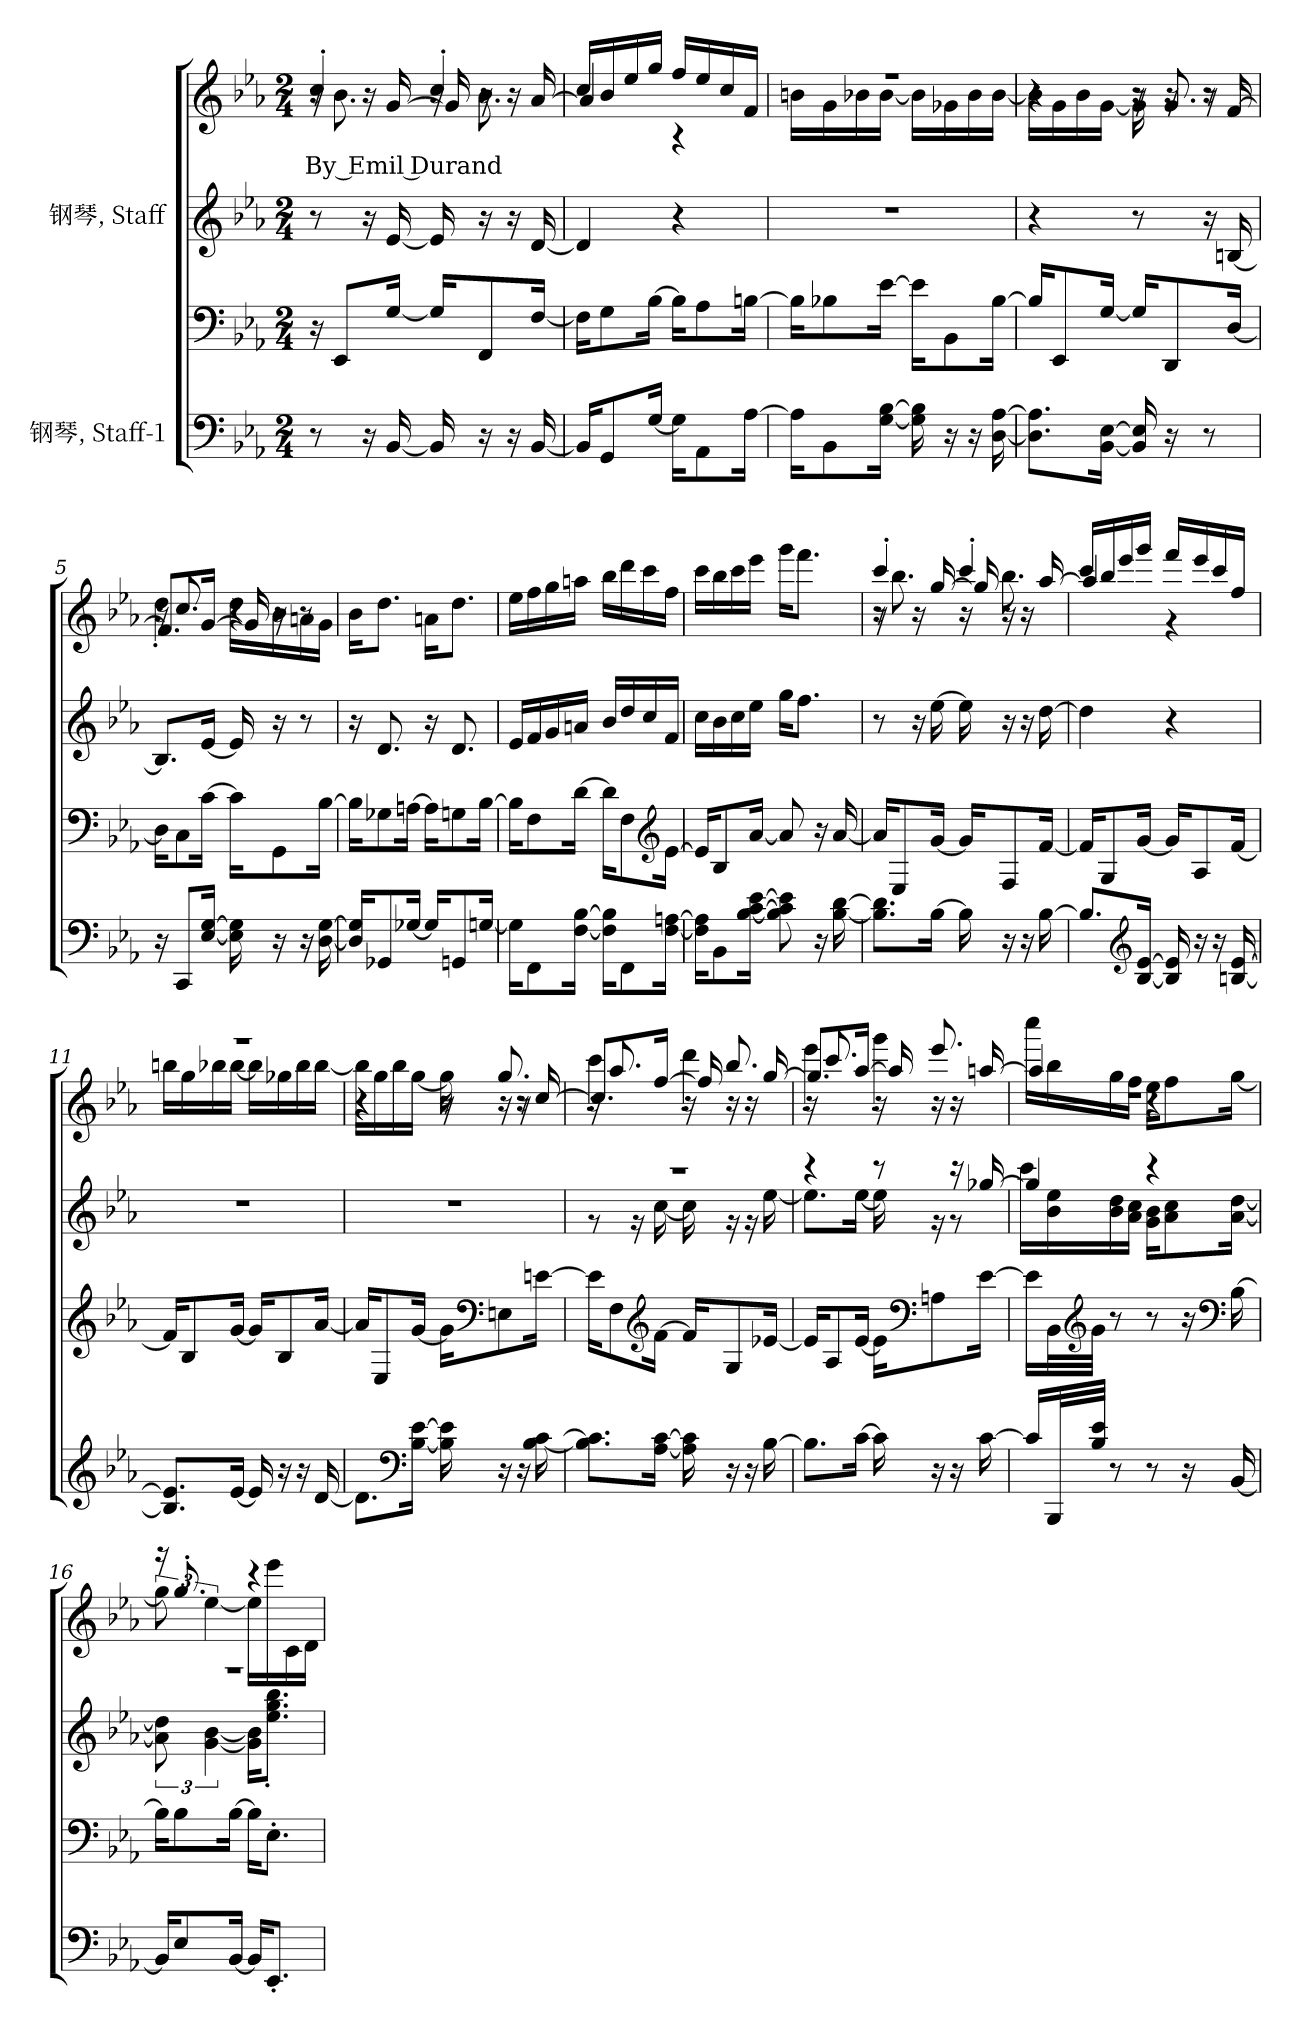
**kern	**kern	**kern	**kern	**text
*part2	*part2	*part1	*part1	*part1
*staff4	*staff3	*staff2	*staff1	*staff1
*I"钢琴, Staff-1	*	*I"钢琴, Staff	*	*
*clefF4	*clefF4	*clefG2	*clefG2	*
*k[b-e-a-]	*k[b-e-a-]	*k[b-e-a-]	*k[b-e-a-]	*
*M2/4	*M2/4	*M2/4	*M2/4	*
*MM130	*MM130	*MM130	*MM130	*
=1	=1	=1	=1	=1
*	*	*	*^	*
*	*	*	*	*^	*
8r	16r	8r	4cc'/	16r	8r	By Emil Durand
.	8EE-/L	.	.	8.b-\	.	.
16r	.	16r	.	.	16r	.
[16BB-/	[16G/Jk	[16e-/	.	.	[16g/	.
16BB-/]	16G/KL]	16e-/]	4cc'/	16r	16g/]	.
16r	8FF/	16r	.	8.b-\	16r	.
16r	.	16r	.	.	16r	.
[16BB-/	[16F/Jk	[16d/	.	.	[16a-/	.
*	*	*	*	*v	*v	*
=2	=2	=2	=2	=2	=2
16BB-/KL]	16F\KL]	4d/]	16cc/LL	4a-/]	.
8GG/	8G\	.	16b-/	.	.
.	.	.	16ee-/	.	.
[16G/Jk	[16B-\Jk	.	16gg/JJ	.	.
16G\KL]	16B-\KL]	4r	16ff/LL	4r	.
8AA-\	8A-\	.	16ee-/	.	.
.	.	.	16cc/	.	.
[16A-\Jk	[16Bn\Jk	.	16f/JJ	.	.
!!LO:LB:g=z	!!
=3	=3	=3	=3	=3	=3
16A-\KL]	16B\KL]	2r	2r	16bn\LL	.
8BB-\	8B-X\	.	.	16g\	.
.	.	.	.	16b-X\	.
[16G\ [16B-\Jk	[16e-\Jk	.	.	[16b-\JJ	.
16G\] 16B-\]	16e-\KL]	.	.	16b-\LL]	.
16r	8BB-\	.	.	16g-X\	.
16r	.	.	.	16b-\	.
[16D\ [16A-\	[16B-\Jk	.	.	[16b-\JJ	.
=4	=4	=4	=4	=4	=4
*	*	*	*	*^	*
8.D\] 8.A-\]L	16B-/KL]	4r	4r	16b-\LL]	4r	.
.	8EE-/	.	.	16g\	.	.
.	.	.	.	16b-\	.	.
[16BB-\ [16E-\Jk	[16G/Jk	.	.	[16g\JJ	.	.
16BB-/] 16E-/]	16G/KL]	8r	16r	16g\]	8r	.
16r	8DD/	.	8.g/	16r	.	.
8r	.	16r	.	8r	16r	.
.	[16D/Jk	[16Bn/	.	.	[16f/	.
=5	=5	=5	=5	=5	=5	=5
16r	16D\KL]	8.B/L]	16r	4dd'\	8.f/L]	.
8CC/L	8C\	.	8.cc/	.	.	.
[16E-/ [16G/Jk	[16c\Jk	[16e-/Jk	.	.	[16g/Jk	.
16E-\] 16G\]	16c\KL]	16e-/]	4r	16dd\LL	16g/]	.
16r	8GG\	16r	.	16b-\	16r	.
16r	.	8r	.	16an\	8r	.
[16D\ [16G\	[16B-\Jk	.	.	16g\JJ	.	.
*	*	*	*v	*v	*v	*
!!LO:LB:g=z
=6	=6	=6	=6	=6
16D/] 16G/]KL	16B-\KL]	16r	16b-\KL	.
8GG-X/	8G-X\	8.d/	8.dd\J	.
[16G-X/Jk	[16An\Jk	.	.	.
16G-/KL]	16A\KL]	16r	16an\KL	.
8GGn/	8Gn\	8.d/	8.dd\J	.
[16Gn/Jk	[16B-\Jk	.	.	.
=7	=7	=7	=7	=7
16G\KL]	16B-\KL]	16e-/LL	16ee-\LL	.
8FF\	8F\	16f/	16ff\	.
.	.	16g/	16gg\	.
[16F\ [16B-\Jk	[16d\Jk	16an/JJ	16aan\JJ	.
16F\] 16B-\]KL	16d\KL]	16b-/LL	16bb-\LL	.
8FF\	8F\	16dd/	16ddd\	.
.	.	16cc/	16ccc\	.
*	*clefG2	*	*	*
[16F\ [16An\Jk	[16e-\Jk	16f/JJ	16ff\JJ	.
=8	=8	=8	=8	=8
16F\] 16A\]KL	16e-/KL]	16cc\LL	16ccc\LL	.
*	*	*	*MM120	*
8BB-\	8B-/	16b-\	16bb-\	.
.	.	16cc\	16ccc\	.
[16B-\ [16c\ [16e-\Jk	[16a-/Jk	16ee-\JJ	16eee-\JJ	.
8B-\] 8c\] 8e-\]	8a-/]	16gg\KL	16ggg\KL	.
.	.	8.ff\J	8.fff\J	.
16r	16r	.	.	.
[16B-\ [16d\	[16a-/	.	.	.
!!LO:PB:g=z
=9	=9	=9	=9	=9
*	*	*	*^	*
*	*	*	*	*^	*
8.B-\] 8.d\]L	16a-/KL]	8r	4ccc'/	16r	8r	.
*	*	*	*MM130	*	*	*
.	8E-/	.	.	8.bb-\	.	.
.	.	16r	.	.	16r	.
[16B-\Jk	[16g/Jk	[16ee-\	.	.	[16gg/	.
16B-\]	16g/KL]	16ee-\]	4ccc'/	16r	16gg/]	.
16r	8F/	16r	.	8.bb-\	16r	.
16r	.	16r	.	.	16r	.
[16B-\	[16f/Jk	[16dd\	.	.	[16aa-/	.
*	*	*	*	*v	*v	*
=10	=10	=10	=10	=10	=10
8.B-/L]	16f/KL]	4dd\]	16ccc/LL	4aa-/]	.
.	8G/	.	16bb-/	.	.
.	.	.	16eee-/	.	.
*clefG2	*	*	*	*	*
[16B-/ [16e-/Jk	[16g/Jk	.	16ggg/JJ	.	.
16B-/] 16e-/]	16g/KL]	4r	16fff/LL	4r	.
16r	8A-/	.	16eee-/	.	.
16r	.	.	16ccc/	.	.
[16Bn/ [16e-/	[16f/Jk	.	16ff/JJ	.	.
=11	=11	=11	=11	=11	=11
8.B/] 8.e-/]L	16f/KL]	2r	2r	16bbn\LL	.
.	8B-/	.	.	16gg\	.
.	.	.	.	16bb-X\	.
[16e-/Jk	[16g/Jk	.	.	[16bb-\JJ	.
16e-/]	16g/KL]	.	.	16bb-\LL]	.
16r	8B-/	.	.	16gg-X\	.
16r	.	.	.	16bb-\	.
[16d/	[16a-/Jk	.	.	[16bb-\JJ	.
!!LO:LB:g=z
=12	=12	=12	=12	=12	=12
*	*	*	*	*^	*
8.d\L]	16a-/KL]	2r	4r	16bb-\LL]	4r	.
.	8E-/	.	.	16gg\	.	.
.	.	.	.	16bb-\	.	.
*clefF4	*	*	*	*	*	*
[16B-\ [16e-\Jk	[16g/Jk	.	.	[16gg\JJ	.	.
16B-\] 16e-\]	16g\KL]	.	16r	16gg\]	8r	.
*	*clefF4	*	*	*	*	*
*	*	*	*MM150	*	*	*
16r	8En\	.	8.gg/	16r	.	.
16r	.	.	.	8r	16r	.
[16B-\ [16c\	[16en\Jk	.	.	.	[16cc/	.
=13	=13	=13	=13	=13	=13	=13
*	*	*^	*	*	*	*
8.B-\] 8.c\]L	16e\KL]	2r	8r	16r	4ccc'\	8.cc/L]	.
.	8F\	.	.	8.aa-/	.	.	.
.	.	.	16r	.	.	.	.
*	*clefG2	*	*	*	*	*	*
[16A-\ [16c\Jk	[16f\Jk	.	[16cc\	.	.	[16ff/Jk	.
16A-\] 16c\]	16f/KL]	.	16cc\]	16r	4ddd'\	16ff/]	.
16r	8G/	.	16r	8.bb-/	.	16r	.
16r	.	.	16r	.	.	16r	.
[16B-\	[16e-X/Jk	.	[16ee-\	.	.	[16gg/	.
!!LO:LB:g=z	!!	!!
=14	=14	=14	=14	=14	=14	=14	=14
8.B-\L]	16e-/KL]	4r	8.ee-\L]	16r	4eee-'\	8.gg/L]	.
*	*	*	*	*MM130	*	*	*
.	8A-/	.	.	8.ccc/	.	.	.
[16c\Jk	[16e-/Jk	.	[16ee-\Jk	.	.	[16aa-/Jk	.
16c\]	16e-\KL]	8r	16ee-\]	16r	4ggg'\	16aa-/]	.
*	*clefF4	*	*	*	*	*	*
16r	8An\	.	16r	8.eee-/	.	16r	.
16r	.	16r	8r	.	.	16r	.
[16c\	[16e-\Jk	[16gg-X/	.	.	.	[16aan/	.
=15	=15	=15	=15	=15	=15	=15	=15
16c/LL]	16e-\LL]	4gg-/]	16ccc\LL	2r	16cccc\LL	4aa/]	.
32BBB-/L	32BB-\L	.	16b-\ 16ee-\	.	16bb-\	.	.
*	*clefG2	*	*	*	*	*	*
32B-/ 32e-/JJJ	32g\JJJ	.	.	.	.	.	.
8r	8r	.	16b-\ 16dd\	.	16gg\	.	.
.	.	.	16a-\ 16cc\JJ	.	16ff\JJ	.	.
8r	8r	4r	16g\ 16b-\KL	.	16ee-\KL	4r	.
.	.	.	8a-\ 8cc\	.	8ff\	.	.
16r	16r	.	.	.	.	.	.
*	*clefF4	*	*	*	*	*	*
[16BB-/	[16B-\	.	[16a-\ [16dd\Jk	.	[16gg\Jk	.	.
*	*	*	*	*	*v	*v	*
=16	=16	=16	=16	=16	=16	=16
16BB-/KL]	16B-\KL]	2r	12a-\] 12dd\]	16r	12gg\]	.
8E-/	8B-\	.	.	8.gg'/	.	.
.	.	.	[6g\ [6b-\	.	[6ee-\	.
[16BB-/Jk	[16B-\Jk	.	.	.	.	.
16BB-/KL]	16B-\KL]	.	16g\] 16b-\]KL	4r	16ee-\LL]	.
8.EE-'/J	8.E-'\J	.	8.ee-\' 8.gg\' 8.bb-\'J	.	16eee-\	.
.	.	.	.	.	16c\	.
.	.	.	.	.	16d\JJ	.
*	*	*v	*v	*	*	*
*	*	*	*v	*v	*
=	=	=	=	=
*-	*-	*-	*-	*-
